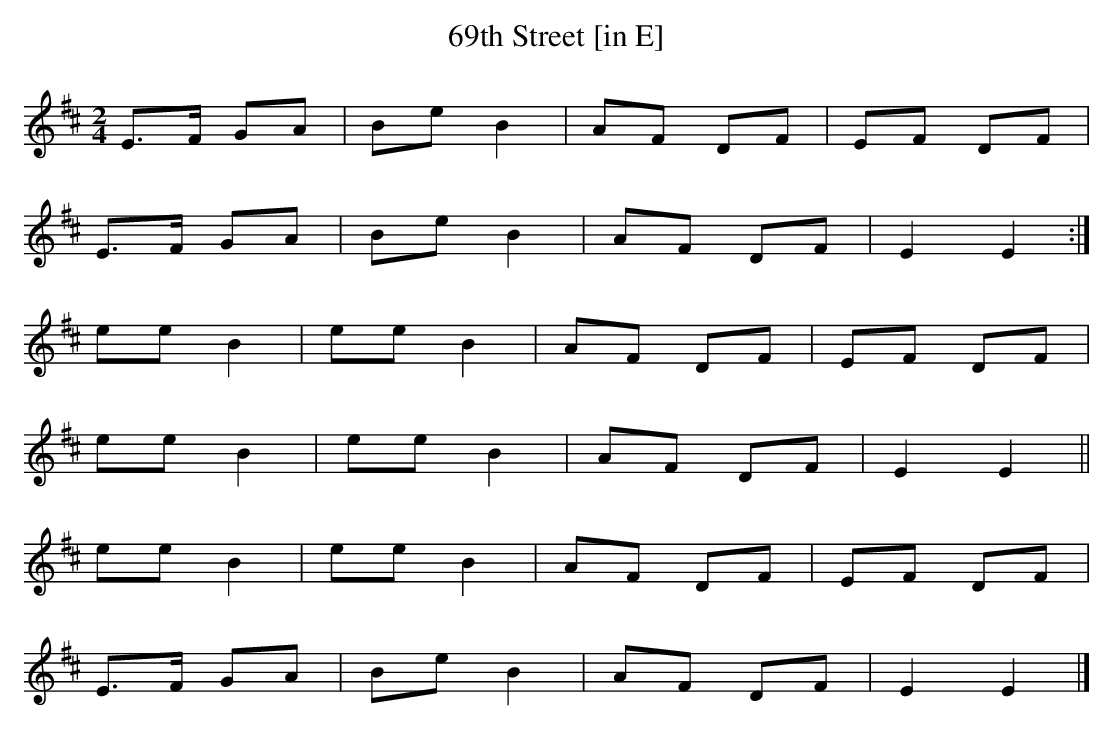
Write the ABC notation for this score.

X:1
T:69th Street [in E]
M:2/4
L:1/8
K:Edor
E>F GA|Be B2|AF DF|EF DF|!
E>F GA|Be B2|AF DF|E2 E2:|]!
ee B2|ee B2|AF DF|EF DF|!
ee B2|ee B2|AF DF|E2 E2||!
ee B2|ee B2|AF DF|EF DF|!
E>F GA|Be B2|AF DF|E2 E2|]!
